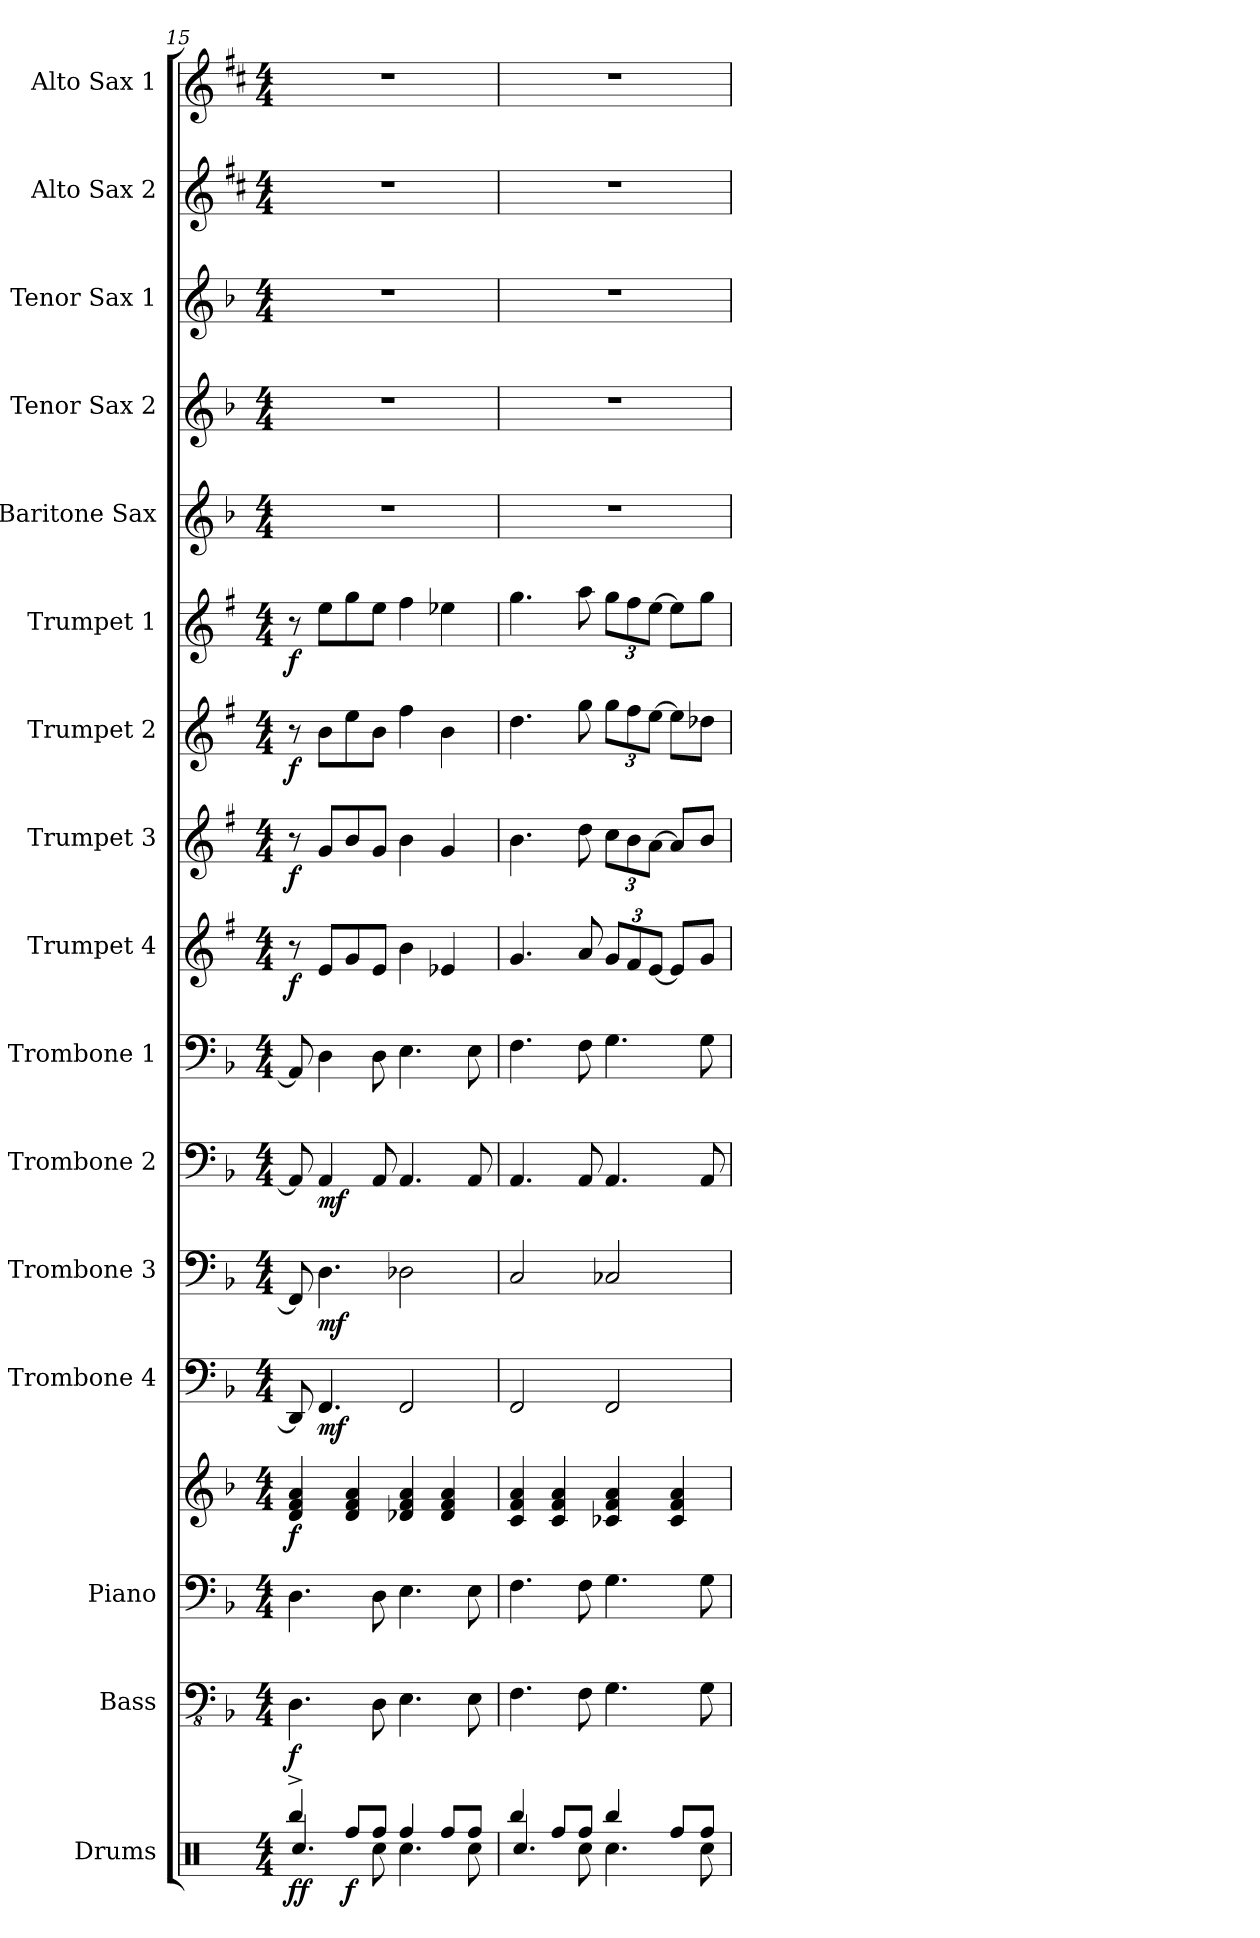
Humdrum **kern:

**kern	**dynam	**kern	**dynam	**kern	**kern	**dynam	**kern	**dynam	**kern	**dynam	**kern	**dynam	**kern	**kern	**dynam	**kern	**dynam	**kern	**dynam	**kern	**dynam	**kern	**kern	**kern	**kern	**kern
*part16	*part16	*part15	*part15	*part14	*part14	*part14	*part13	*part13	*part12	*part12	*part11	*part11	*part10	*part9	*part9	*part8	*part8	*part7	*part7	*part6	*part6	*part5	*part4	*part3	*part2	*part1
*staff17	*staff17	*staff16	*staff16	*staff15	*staff14	*staff14/15	*staff13	*staff13	*staff12	*staff12	*staff11	*staff11	*staff10	*staff9	*staff9	*staff8	*staff8	*staff7	*staff7	*staff6	*staff6	*staff5	*staff4	*staff3	*staff2	*staff1
*I"Drums	*	*I"Bass	*	*I"Piano	*	*	*I"Trombone 4	*	*I"Trombone 3	*	*I"Trombone 2	*	*I"Trombone 1	*I"Trumpet 4	*	*I"Trumpet 3	*	*I"Trumpet 2	*	*I"Trumpet 1	*	*I"Baritone Sax	*I"Tenor Sax 2	*I"Tenor Sax 1	*I"Alto Sax 2	*I"Alto Sax 1
*I'Drums	*	*I'Bass	*	*I'Piano	*	*	*I'Tbn. 4	*	*I'Tbn. 3	*	*I'Tbn. 2	*	*I'Tbn. 1	*I'Tpt. 4	*	*I'Tpt. 3	*	*I'Tpt. 2	*	*I'Tpt. 1	*	*I'Bari	*I'Tenor 2	*I'Tenor 1	*I'Alto 2	*I'Alto 1
*clefX	*	*clefFv4	*	*clefF4	*clefG2	*	*clefF4	*	*clefF4	*	*clefF4	*	*clefF4	*clefG2	*	*clefG2	*	*clefG2	*	*clefG2	*	*clefG2	*clefG2	*clefG2	*clefG2	*clefG2
*	*	*	*	*	*	*	*	*	*	*	*	*	*	*ITrd1c2	*	*ITrd1c2	*	*ITrd1c2	*	*ITrd1c2	*	*ITrd12c21	*ITrd8c14	*ITrd8c14	*ITrd5c9	*ITrd5c9
*k[]	*	*k[b-]	*	*k[b-]	*k[b-]	*	*k[b-]	*	*k[b-]	*	*k[b-]	*	*k[b-]	*k[b-]	*	*k[b-]	*	*k[b-]	*	*k[b-]	*	*k[b-]	*k[b-]	*k[b-]	*k[b-]	*k[b-]
*M4/4	*	*M4/4	*	*M4/4	*M4/4	*	*M4/4	*	*M4/4	*	*M4/4	*	*M4/4	*M4/4	*	*M4/4	*	*M4/4	*	*M4/4	*	*M4/4	*M4/4	*M4/4	*M4/4	*M4/4
=15	=15	=15	=15	=15	=15	=15	=15	=15	=15	=15	=15	=15	=15	=15	=15	=15	=15	=15	=15	=15	=15	=15	=15	=15	=15	=15
*^	*	*	*	*	*	*	*	*	*	*	*	*	*	*	*	*	*	*	*	*	*	*	*	*	*	*
!	!	!LO:DY:b	!	!LO:DY:b	!	!	!LO:DY:b	!	!	!	!	!	!	!	!	!LO:DY:b	!	!LO:DY:b	!	!LO:DY:b	!	!LO:DY:b	!	!	!	!	!
4Rbb^/	4.Rcc/	ff	4.DD\	f	4.D\	4d/ 4f/ 4a/	f	8DD/]	.	8FF/]	.	8AA/]	.	8AA/]	8r	f	8r	f	8r	f	8r	f	1r	1r	1r	1r	1r
!	!	!	!	!	!	!	!	!	!LO:DY:b	!	!LO:DY:b	!	!LO:DY:b	!	!	!	!	!	!	!	!	!	!	!	!	!	!
.	.	.	.	.	.	.	.	4.FF/	mf	4.D\	mf	4AA/	mf	4D\	8d/L	.	8f/L	.	8a\L	.	8dd\L	.	.	.	.	.	.
!	!	!LO:DY:b	!	!	!	!	!	!	!	!	!	!	!	!	!	!	!	!	!	!	!	!	!	!	!	!	!
8Rff/L	.	f	.	.	.	4d/ 4f/ 4a/	.	.	.	.	.	.	.	.	8f/	.	8a/	.	8dd\	.	8ff\	.	.	.	.	.	.
8Rff/J	8Rcc\	.	8DD\	.	8D\	.	.	.	.	.	.	8AA/	.	8D\	8d/J	.	8f/J	.	8a\J	.	8dd\J	.	.	.	.	.	.
4Rff/	4.Rcc\	.	4.EE\	.	4.E\	4d-X/ 4f/ 4a/	.	2FF/	.	2D-X\	.	4.AA/	.	4.E\	4a\	.	4a\	.	4ee\	.	4ee\	.	.	.	.	.	.
8Rff/L	.	.	.	.	.	4d-/ 4f/ 4a/	.	.	.	.	.	.	.	.	4d-X/	.	4f/	.	4a\	.	4dd-X\	.	.	.	.	.	.
8Rff/J	8Rcc\	.	8EE\	.	8E\	.	.	.	.	.	.	8AA/	.	8E\	.	.	.	.	.	.	.	.	.	.	.	.	.
=16	=16	=16	=16	=16	=16	=16	=16	=16	=16	=16	=16	=16	=16	=16	=16	=16	=16	=16	=16	=16	=16	=16	=16	=16	=16	=16	=16
4Rbb/	4.Rcc/	.	4.FF\	.	4.F\	4c/ 4f/ 4a/	.	2FF/	.	2C/	.	4.AA/	.	4.F\	4.f/	.	4.a\	.	4.cc\	.	4.ff\	.	1r	1r	1r	1r	1r
8Rff/L	.	.	.	.	.	4c/ 4f/ 4a/	.	.	.	.	.	.	.	.	.	.	.	.	.	.	.	.	.	.	.	.	.
8Rff/J	8Rcc\	.	8FF\	.	8F\	.	.	.	.	.	.	8AA/	.	8F\	8g/	.	8cc\	.	8ff\	.	8gg\	.	.	.	.	.	.
*	*	*	*	*	*	*	*	*	*	*	*	*	*	*	*Xbrackettup	*	*Xbrackettup	*	*Xbrackettup	*	*Xbrackettup	*	*	*	*	*	*
4Rbb/	4.Rcc\	.	4.GG\	.	4.G\	4c-X/ 4f/ 4a/	.	2FF/	.	2C-X/	.	4.AA/	.	4.G\	12f/L	.	12b-\L	.	12ff\L	.	12ff\L	.	.	.	.	.	.
.	.	.	.	.	.	.	.	.	.	.	.	.	.	.	12e/	.	12a\	.	12ee\	.	12ee\	.	.	.	.	.	.
.	.	.	.	.	.	.	.	.	.	.	.	.	.	.	[12d/J	.	[12g\J	.	[12dd\J	.	[12dd\J	.	.	.	.	.	.
8Rff/L	.	.	.	.	.	4c-/ 4f/ 4a/	.	.	.	.	.	.	.	.	8d/L]	.	8g/L]	.	8dd\L]	.	8dd\L]	.	.	.	.	.	.
8Rff/J	8Rcc\	.	8GG\	.	8G\	.	.	.	.	.	.	8AA/	.	8G\	8f/J	.	8a/J	.	8cc-X\J	.	8ff\J	.	.	.	.	.	.
*v	*v	*	*	*	*	*	*	*	*	*	*	*	*	*	*	*	*	*	*	*	*	*	*	*	*	*	*
=	=	=	=	=	=	=	=	=	=	=	=	=	=	=	=	=	=	=	=	=	=	=	=	=	=	=
*-	*-	*-	*-	*-	*-	*-	*-	*-	*-	*-	*-	*-	*-	*-	*-	*-	*-	*-	*-	*-	*-	*-	*-	*-	*-	*-
